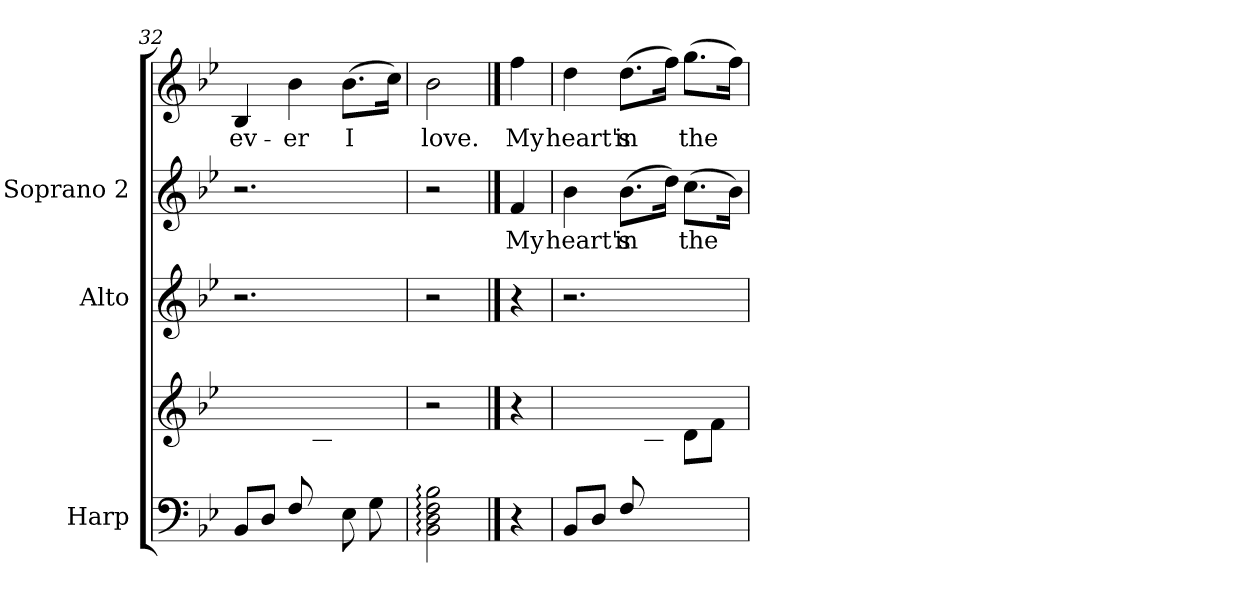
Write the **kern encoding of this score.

**kern	**kern	**kern	**kern	**text	**kern	**text
*part4	*part4	*part3	*part2	*part2	*part1	*part1
*staff5	*staff4	*staff3	*staff2	*staff2	*staff1	*staff1
*I"Harp	*	*I"Alto	*I"Soprano 2	*	*	*
*I'Hp	*	*	*	*	*	*
*clefF4	*clefG2	*clefG2	*clefG2	*	*clefG2	*
*k[b-e-]	*k[b-e-]	*k[b-e-]	*k[b-e-]	*	*k[b-e-]	*
*B-:	*B-:	*B-:	*B-:	*	*B-:	*
=32	=32	=32	=32	=32	=32	=32
*	*^	*	*	*	*	*
8BB-/L	2.ryy	4.ryy	2.r	2.r	.	4B-/	-ev-
8D/J	.	.	.	.	.	.	.
8F/L	.	.	.	.	.	4b-\	-er
8ryy	.	8B-\J	.	.	.	.	.
8E-\L	.	4ryy	.	.	.	(8.b-\L	I
8G\J	.	.	.	.	.	.	.
.	.	.	.	.	.	16cc\Jk)	.
*	*v	*v	*	*	*	*	*
=33	=33	=33	=33	=33	=33	=33
2BB-\: 2D\: 2F\: 2B-\:	2r	2r	2r	.	2b-\	love.
==34	==34	==34	==34	==34	==34	==34
4r	4r	4r	4f/	My	4ff\	My
=35	=35	=35	=35	=35	=35	=35
*	*^	*	*	*	*	*
8BB-/L	2.ryy	4.ryy	2.r	4b-\	heart's	4dd\	heart's
8D/J	.	.	.	.	.	.	.
8F/L	.	.	.	(8.b-\L	in	(8.dd\L	in
4.ryy	.	8B-\J	.	.	.	.	.
.	.	.	.	16dd\Jk)	.	16ff\Jk)	.
.	.	8d\L	.	(8.cc\L	the	(8.gg\L	the
.	.	8f\J	.	.	.	.	.
.	.	.	.	16b-\Jk)	.	16ff\Jk)	.
*	*v	*v	*	*	*	*	*
=	=	=	=	=	=	=
*-	*-	*-	*-	*-	*-	*-
